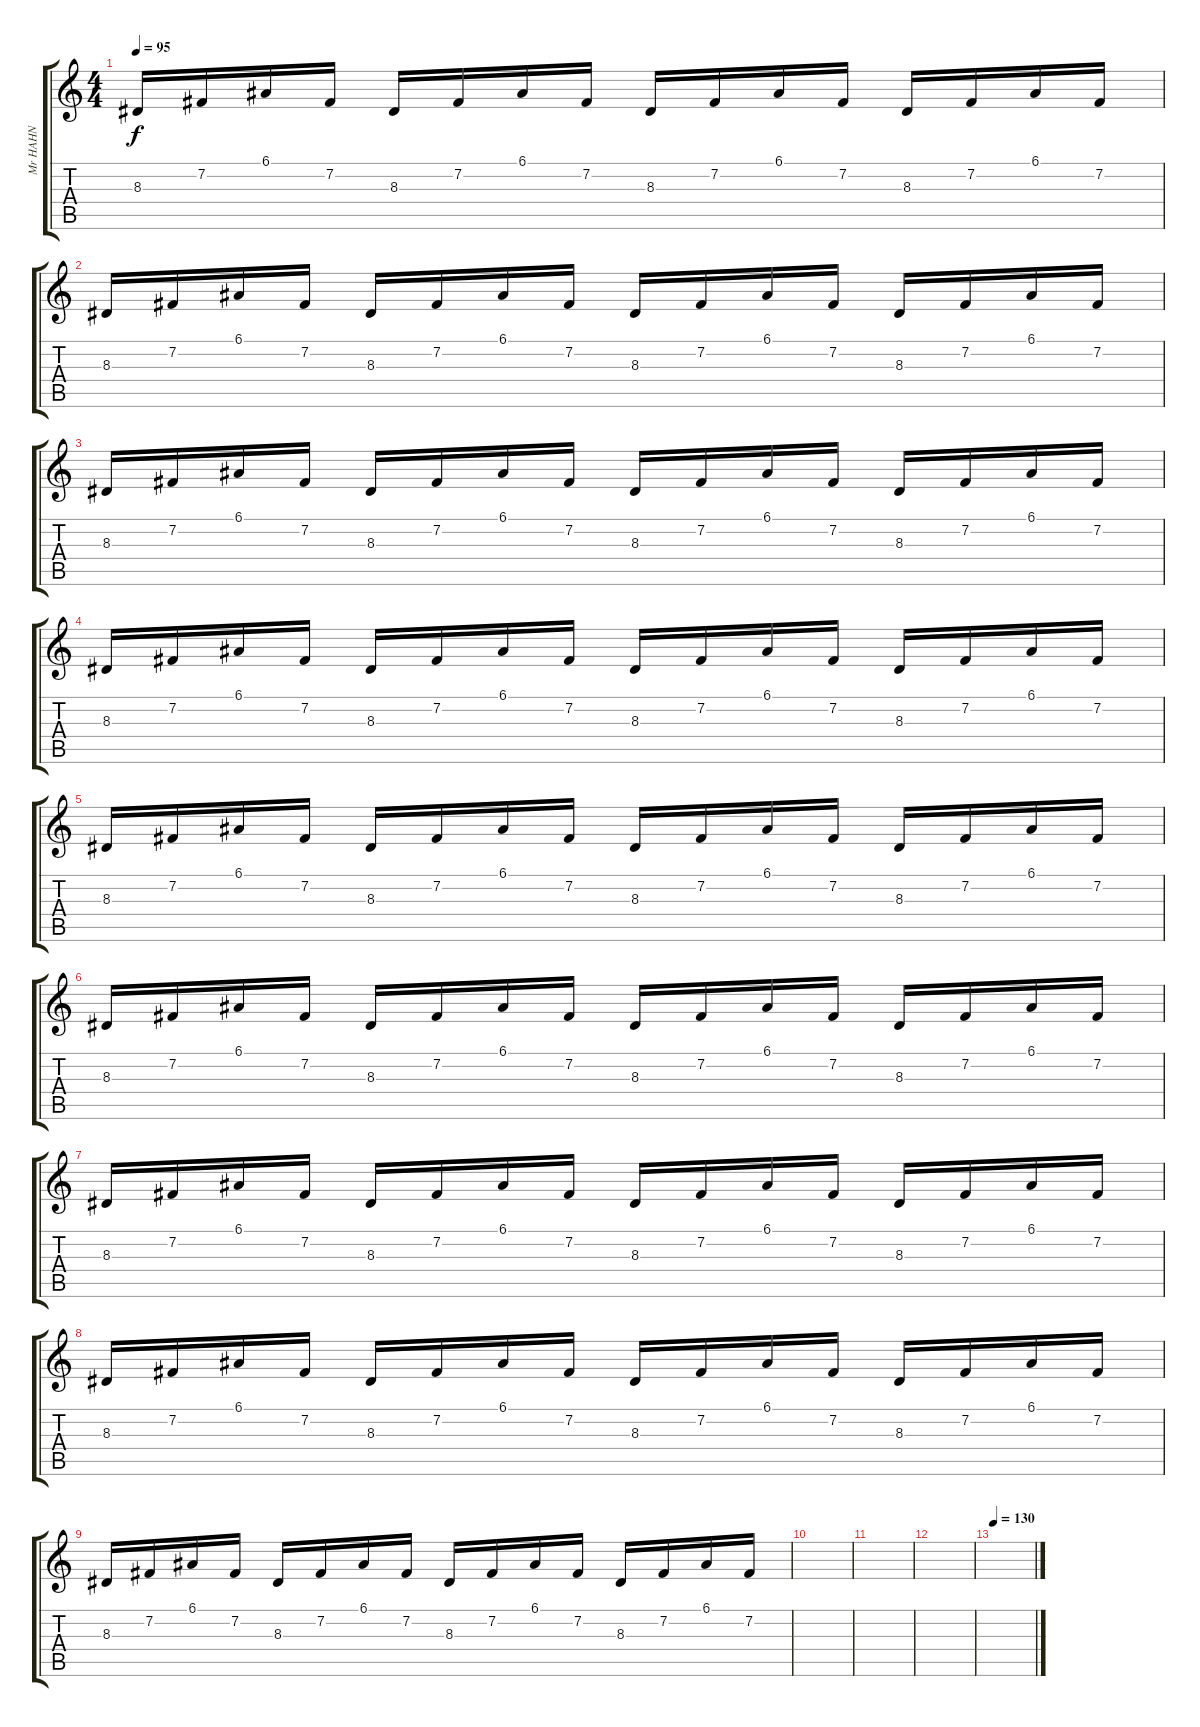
\track ("Mr HAHN" "Mr HAHN") {instrument pad2warm}
\staff {score tabs}
\tuning (E4 B3 G3 D3 A2 E2) {hide}
\ts (4 4)
\tempo 95
\clef g2
\ks c
8.3.16{dy f} 7.2.16 6.1.16 7.2.16 8.3.16 7.2.16 6.1.16 7.2.16 8.3.16 7.2.16 6.1.16 7.2.16 8.3.16 7.2.16 6.1.16 7.2.16 |
8.3.16 7.2.16 6.1.16 7.2.16 8.3.16 7.2.16 6.1.16 7.2.16 8.3.16 7.2.16 6.1.16 7.2.16 8.3.16 7.2.16 6.1.16 7.2.16 |
8.3.16 7.2.16 6.1.16 7.2.16 8.3.16 7.2.16 6.1.16 7.2.16 8.3.16 7.2.16 6.1.16 7.2.16 8.3.16 7.2.16 6.1.16 7.2.16 |
8.3.16 7.2.16 6.1.16 7.2.16 8.3.16 7.2.16 6.1.16 7.2.16 8.3.16 7.2.16 6.1.16 7.2.16 8.3.16 7.2.16 6.1.16 7.2.16 |
8.3.16 7.2.16 6.1.16 7.2.16 8.3.16 7.2.16 6.1.16 7.2.16 8.3.16 7.2.16 6.1.16 7.2.16 8.3.16 7.2.16 6.1.16 7.2.16 |
8.3.16 7.2.16 6.1.16 7.2.16 8.3.16 7.2.16 6.1.16 7.2.16 8.3.16 7.2.16 6.1.16 7.2.16 8.3.16 7.2.16 6.1.16 7.2.16 |
8.3.16 7.2.16 6.1.16 7.2.16 8.3.16 7.2.16 6.1.16 7.2.16 8.3.16 7.2.16 6.1.16 7.2.16 8.3.16 7.2.16 6.1.16 7.2.16 |
8.3.16 7.2.16 6.1.16 7.2.16 8.3.16 7.2.16 6.1.16 7.2.16 8.3.16 7.2.16 6.1.16 7.2.16 8.3.16 7.2.16 6.1.16 7.2.16 |
8.3.16 7.2.16 6.1.16 7.2.16 8.3.16 7.2.16 6.1.16 7.2.16 8.3.16 7.2.16 6.1.16 7.2.16 8.3.16 7.2.16 6.1.16 7.2.16 |
|
|
|
\tempo 130
